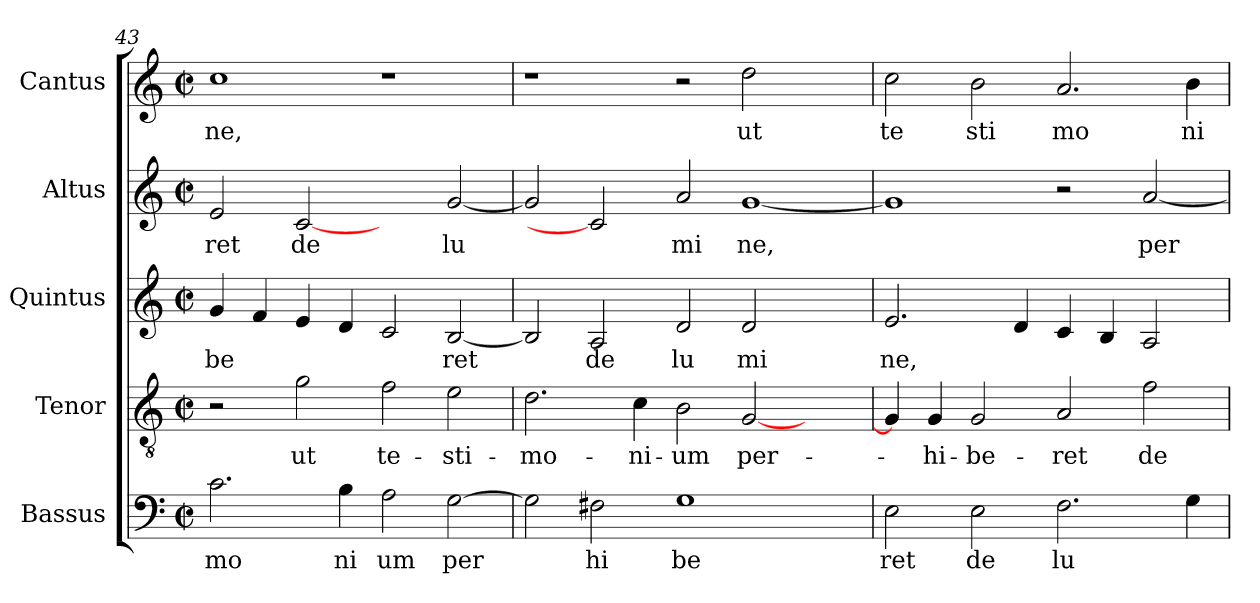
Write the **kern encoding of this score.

**kern	**text	**kern	**text	**kern	**text	**kern	**text	**kern	**text
*part5	*part5	*part4	*part4	*part3	*part3	*part2	*part2	*part1	*part1
*staff5	*staff5	*staff4	*staff4	*staff3	*staff3	*staff2	*staff2	*staff1	*staff1
*I"Bassus	*	*I"Tenor	*	*I"Quintus	*	*I"Altus	*	*I"Cantus	*
*clefF4	*	*clefGv2	*	*clefG2	*	*clefG2	*	*clefG2	*
*M2/2	*	*M2/2	*	*M2/2	*	*M2/2	*	*M2/2	*
*met(c|)	*	*met(c|)	*	*met(c|)	*	*met(c|)	*	*met(c|)	*
=43	=43	=43	=43	=43	=43	=43	=43	=43	=43
!	!LO:LY:b:cj	!	!	!	!LO:LY:b:cj	!	!LO:LY:b:cj	!	!LO:LY:b:cj
2.c\	mo	2r	.	4g/	be	2e/	ret	1cc	ne,
.	.	.	.	4f/	.	.	.	.	.
!	!	!	!LO:LY:b:cj	!	!	!	!LO:LY:b:cj	!	!
.	.	2g\	ut	4e/	.	[2c	de	.	.
!	!LO:LY:b:cj	!	!	!	!	!	!	!	!
4B\	ni	.	.	4d/	.	.	.	.	.
!	!LO:LY:b:cj	!	!LO:LY:b:cj	!	!	!	!	!	!
2A\	um	2f\	te-	2c/	.	2ryy	.	1r	.
!	!LO:LY:b	!	!LO:LY:b:cj	!	!LO:LY:b	!	!LO:LY:b:cj	!	!
[>2G\	per	2e\	-sti-	[<2B/	ret	[<2g/	lu	.	.
=44	=44	=44	=44	=44	=44	=44	=44	=44	=44
!	!	!	!LO:LY:b:cj	!	!	!	!	!	!
2G\]	.	2.d\	-mo-	2B/]	.	2g/]	.	1r	.
!	!LO:LY:b:cj	!	!	!	!LO:LY:b:cj	!	!	!	!
2F#X\	hi	.	.	2A/	de	2c]	.	.	.
!	!	!	!LO:LY:b:cj	!	!	!	!	!	!
.	.	4c\	-ni-	.	.	.	.	.	.
!	!LO:LY:b:cj	!	!LO:LY:b:cj	!	!LO:LY:b:cj	!	!LO:LY:b:cj	!	!
1G	be	2B\	-um	2d/	lu	2a/	mi	2r	.
!	!	!	!LO:LY:b	!	!LO:LY:b:cj	!	!LO:LY:b:cj	!	!LO:LY:b:cj
.	.	[<2G/	per-	2d/	mi	[<1g	ne,	2dd\	ut
2ryy	.	2ryy	.	2ryy	.	.	.	2ryy	.
=45	=45	=45	=45	=45	=45	=45	=45	=45	=45
!	!LO:LY:b:cj	!	!	!	!LO:LY:b	!	!	!	!LO:LY:b:cj
2E\	ret	4G/]	.	2.e/	ne,	1g]	.	2cc\	te
!	!	!	!LO:LY:b:cj	!	!	!	!	!	!
.	.	4G/	-hi-	.	.	.	.	.	.
!	!LO:LY:b:cj	!	!LO:LY:b:cj	!	!	!	!	!	!LO:LY:b:cj
2E\	de	2G/	-be-	.	.	.	.	2b\	sti
.	.	.	.	4d/	.	.	.	.	.
!	!LO:LY:b:cj	!	!LO:LY:b:cj	!	!	!	!	!	!LO:LY:b:cj
2.F\	lu	2A/	-ret	4c/	.	2r	.	2.a/	mo
.	.	.	.	4B/	.	.	.	.	.
!	!	!	!LO:LY:b:cj	!	!	!	!LO:LY:b	!	!
.	.	2f\	de	2A/	.	[>2a/	per	.	.
!	!	!	!	!	!	!	!	!	!LO:LY:b:cj
4G\	.	.	.	.	.	.	.	4b\	ni
=	=	=	=	=	=	=	=	=	=
*-	*-	*-	*-	*-	*-	*-	*-	*-	*-
